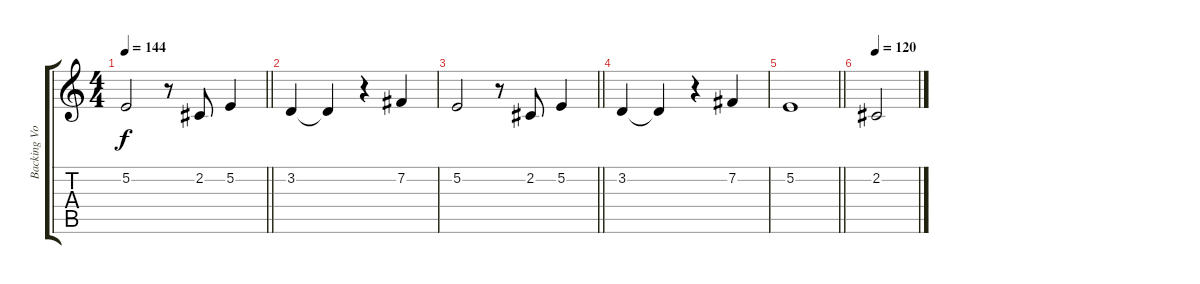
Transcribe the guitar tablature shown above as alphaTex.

\track ("Backing Vocals" "Backing Vo") {instrument bassoon}
\staff {score tabs}
\tuning (E4 B3 G3 D3 A2 E2) {hide}
\ts (4 4)
\tempo 144
\clef g2
\barLineRight lightlight
\ks c
5.2.2{dy f} r.8 2.2.8 5.2.4 |
3.2.4 3.2{t}.4 r.4 7.2.4 |
\barLineRight lightlight
5.2.2 r.8 2.2.8 5.2.4 |
3.2.4 3.2{t}.4 r.4 7.2.4 |
\barLineRight lightlight
5.2.1 |
\tempo 120
2.2.2
